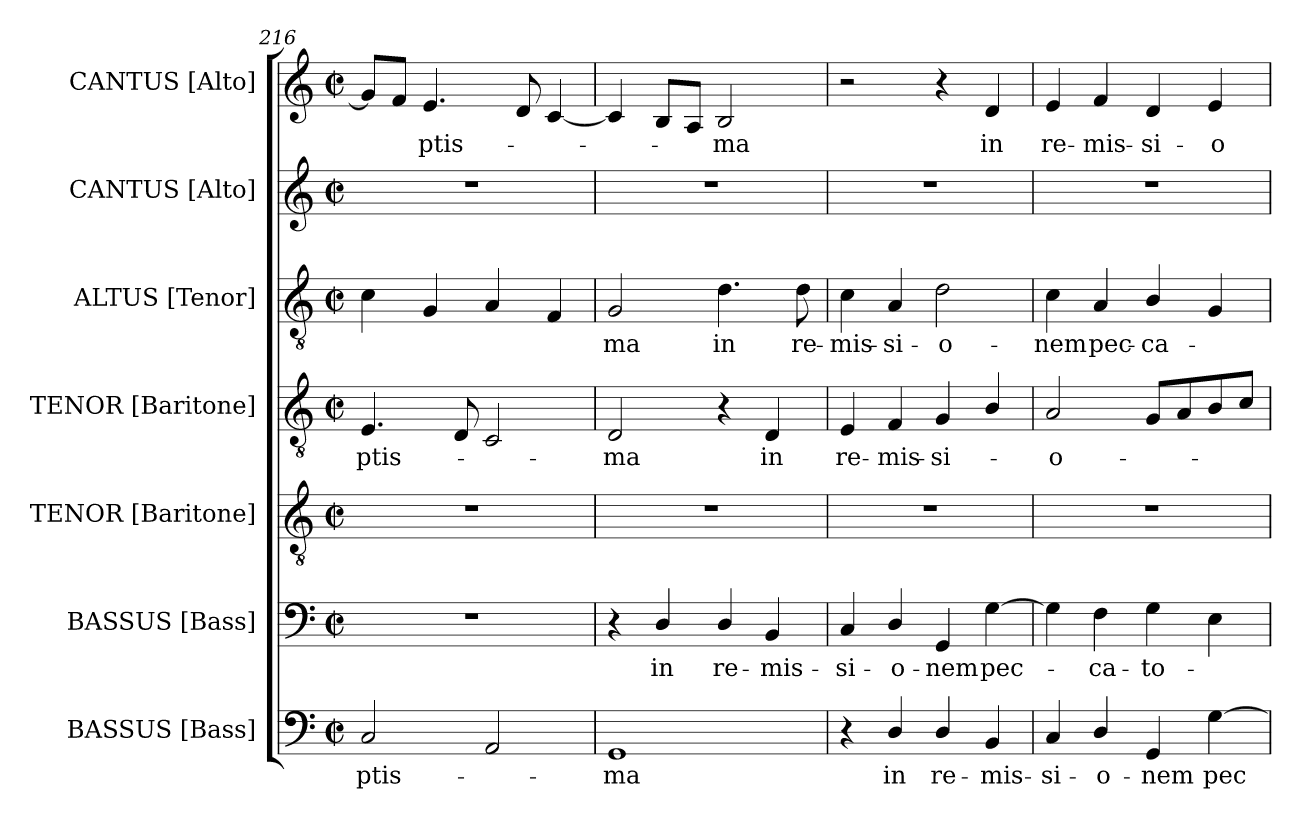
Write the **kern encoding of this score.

**kern	**text	**kern	**text	**kern	**kern	**text	**kern	**text	**kern	**kern	**text
*part7	*part7	*part6	*part6	*part5	*part4	*part4	*part3	*part3	*part2	*part1	*part1
*staff7	*staff7	*staff6	*staff6	*staff5	*staff4	*staff4	*staff3	*staff3	*staff2	*staff1	*staff1
*I"BASSUS [Bass]	*	*I"BASSUS [Bass]	*	*I"TENOR [Baritone]	*I"TENOR [Baritone]	*	*I"ALTUS [Tenor]	*	*I"CANTUS [Alto]	*I"CANTUS [Alto]	*
*I'B.	*	*I'B.	*	*I'Bar.	*I'Bar.	*	*I'T.	*	*I'A.	*I'A.	*
!!LO:LB:g=z
*clefF4	*	*clefF4	*	*clefGv2	*clefGv2	*	*clefGv2	*	*clefG2	*clefG2	*
*	*	*	*	*ITrd7c12	*ITrd7c12	*	*ITrd7c12	*	*	*	*
*k[]	*	*k[]	*	*k[]	*k[]	*	*k[]	*	*k[]	*k[]	*
*C:	*	*C:	*	*C:	*C:	*	*C:	*	*C:	*C:	*
*M2/2	*	*M2/2	*	*M2/2	*M2/2	*	*M2/2	*	*M2/2	*M2/2	*
*met(c|)	*	*met(c|)	*	*met(c|)	*met(c|)	*	*met(c|)	*	*met(c|)	*met(c|)	*
=216	=216	=216	=216	=216	=216	=216	=216	=216	=216	=216	=216
!	!LO:LY:b:color=#000000	!	!	!	!	!	!	!	!	!	!
!	!	!	!	!	!	!LO:LY:b:color=#000000	!	!	!	!	!
2Ci/	-ptis-	1r	.	1r	4.EEi/	-ptis-	4Ci\	.	1r	8gi/L]	.
.	.	.	.	.	.	.	.	.	.	8fi/J	.
!	!	!	!	!	!	!	!	!	!	!	!LO:LY:b:color=#000000
.	.	.	.	.	.	.	4GGi/	.	.	4.ei/	-ptis-
.	.	.	.	.	8DDi/	.	.	.	.	.	.
2AAi/	.	.	.	.	2CCi/	.	4AAi/	.	.	.	.
.	.	.	.	.	.	.	.	.	.	8di/	.
.	.	.	.	.	.	.	4FFi/	.	.	[<4ci/	.
=217	=217	=217	=217	=217	=217	=217	=217	=217	=217	=217	=217
!	!LO:LY:b:color=#000000	!	!	!	!	!	!	!	!	!	!
!	!	!	!	!	!	!LO:LY:b:color=#000000	!	!	!	!	!
!	!	!	!	!	!	!	!	!LO:LY:b:color=#000000	!	!	!
1GGi	-ma	4r	.	1r	2DDi/	-ma	2GGi/	-ma	1r	4ci/]	.
!	!	!	!LO:LY:b:color=#000000	!	!	!	!	!	!	!	!
.	.	4Di/	in	.	.	.	.	.	.	8Bi/L	.
.	.	.	.	.	.	.	.	.	.	8Ai/J	.
!	!	!	!LO:LY:b:color=#000000	!	!	!	!	!	!	!	!
!	!	!	!	!	!	!	!	!LO:LY:b:color=#000000	!	!	!
!	!	!	!	!	!	!	!	!	!	!	!LO:LY:b:color=#000000
.	.	4Di/	re-	.	4r	.	4.Di\	in	.	2Bi/	-ma
!	!	!	!LO:LY:b:color=#000000	!	!	!	!	!	!	!	!
!	!	!	!	!	!	!LO:LY:b:color=#000000	!	!	!	!	!
.	.	4BBi/	-mis-	.	4DDi/	in	.	.	.	.	.
!	!	!	!	!	!	!	!	!LO:LY:b:color=#000000	!	!	!
.	.	.	.	.	.	.	8Di\	re-	.	.	.
=218	=218	=218	=218	=218	=218	=218	=218	=218	=218	=218	=218
!	!	!	!LO:LY:b:color=#000000	!	!	!	!	!	!	!	!
!	!	!	!	!	!	!LO:LY:b:color=#000000	!	!	!	!	!
!	!	!	!	!	!	!	!	!LO:LY:b:color=#000000	!	!	!
4r	.	4Ci/	-si-	1r	4EEi/	re-	4Ci\	-mis-	1r	2r	.
!	!LO:LY:b:color=#000000	!	!	!	!	!	!	!	!	!	!
!	!	!	!LO:LY:b:color=#000000	!	!	!	!	!	!	!	!
!	!	!	!	!	!	!LO:LY:b:color=#000000	!	!	!	!	!
!	!	!	!	!	!	!	!	!LO:LY:b:color=#000000	!	!	!
4Di/	in	4Di/	-o-	.	4FFi/	-mis-	4AAi/	-si-	.	.	.
!	!LO:LY:b:color=#000000	!	!	!	!	!	!	!	!	!	!
!	!	!	!LO:LY:b:color=#000000	!	!	!	!	!	!	!	!
!	!	!	!	!	!	!LO:LY:b:color=#000000	!	!	!	!	!
!	!	!	!	!	!	!	!	!LO:LY:b:color=#000000	!	!	!
4Di/	re-	4GGi/	-nem	.	4GGi/	-si-	2Di\	-o-	.	4r	.
!	!LO:LY:b:color=#000000	!	!	!	!	!	!	!	!	!	!
!	!	!	!LO:LY:b:color=#000000	!	!	!	!	!	!	!	!
!	!	!	!	!	!	!	!	!	!	!	!LO:LY:b:color=#000000
4BBi/	-mis-	[>4Gi\	pec-	.	4BBi/	.	.	.	.	4di/	in
=219	=219	=219	=219	=219	=219	=219	=219	=219	=219	=219	=219
!	!LO:LY:b:color=#000000	!	!	!	!	!	!	!	!	!	!
!	!	!	!	!	!	!LO:LY:b:color=#000000	!	!	!	!	!
!	!	!	!	!	!	!	!	!LO:LY:b:color=#000000	!	!	!
!	!	!	!	!	!	!	!	!	!	!	!LO:LY:b:color=#000000
4Ci/	-si-	4Gi\]	.	1r	2AAi/	-o-	4Ci\	-nem	1r	4ei/	re-
!	!LO:LY:b:color=#000000	!	!	!	!	!	!	!	!	!	!
!	!	!	!LO:LY:b:color=#000000	!	!	!	!	!	!	!	!
!	!	!	!	!	!	!	!	!LO:LY:b:color=#000000	!	!	!
!	!	!	!	!	!	!	!	!	!	!	!LO:LY:b:color=#000000
4Di/	-o-	4Fi\	-ca-	.	.	.	4AAi/	pec-	.	4fi/	-mis-
!	!LO:LY:b:color=#000000	!	!	!	!	!	!	!	!	!	!
!	!	!	!LO:LY:b:color=#000000	!	!	!	!	!	!	!	!
!	!	!	!	!	!	!	!	!LO:LY:b:color=#000000	!	!	!
!	!	!	!	!	!	!	!	!	!	!	!LO:LY:b:color=#000000
4GGi/	-nem	4Gi\	-to-	.	8GGi/L	.	4BBi/	-ca-	.	4di/	-si-
.	.	.	.	.	8AAi/	.	.	.	.	.	.
!	!LO:LY:b:color=#000000	!	!	!	!	!	!	!	!	!	!
!	!	!	!	!	!	!	!	!	!	!	!LO:LY:b:color=#000000
[>4Gi\	pec-	4Ei\	.	.	8BBi/	.	4GGi/	.	.	4ei/	-o-
.	.	.	.	.	8Ci/J	.	.	.	.	.	.
=	=	=	=	=	=	=	=	=	=	=	=
*-	*-	*-	*-	*-	*-	*-	*-	*-	*-	*-	*-
